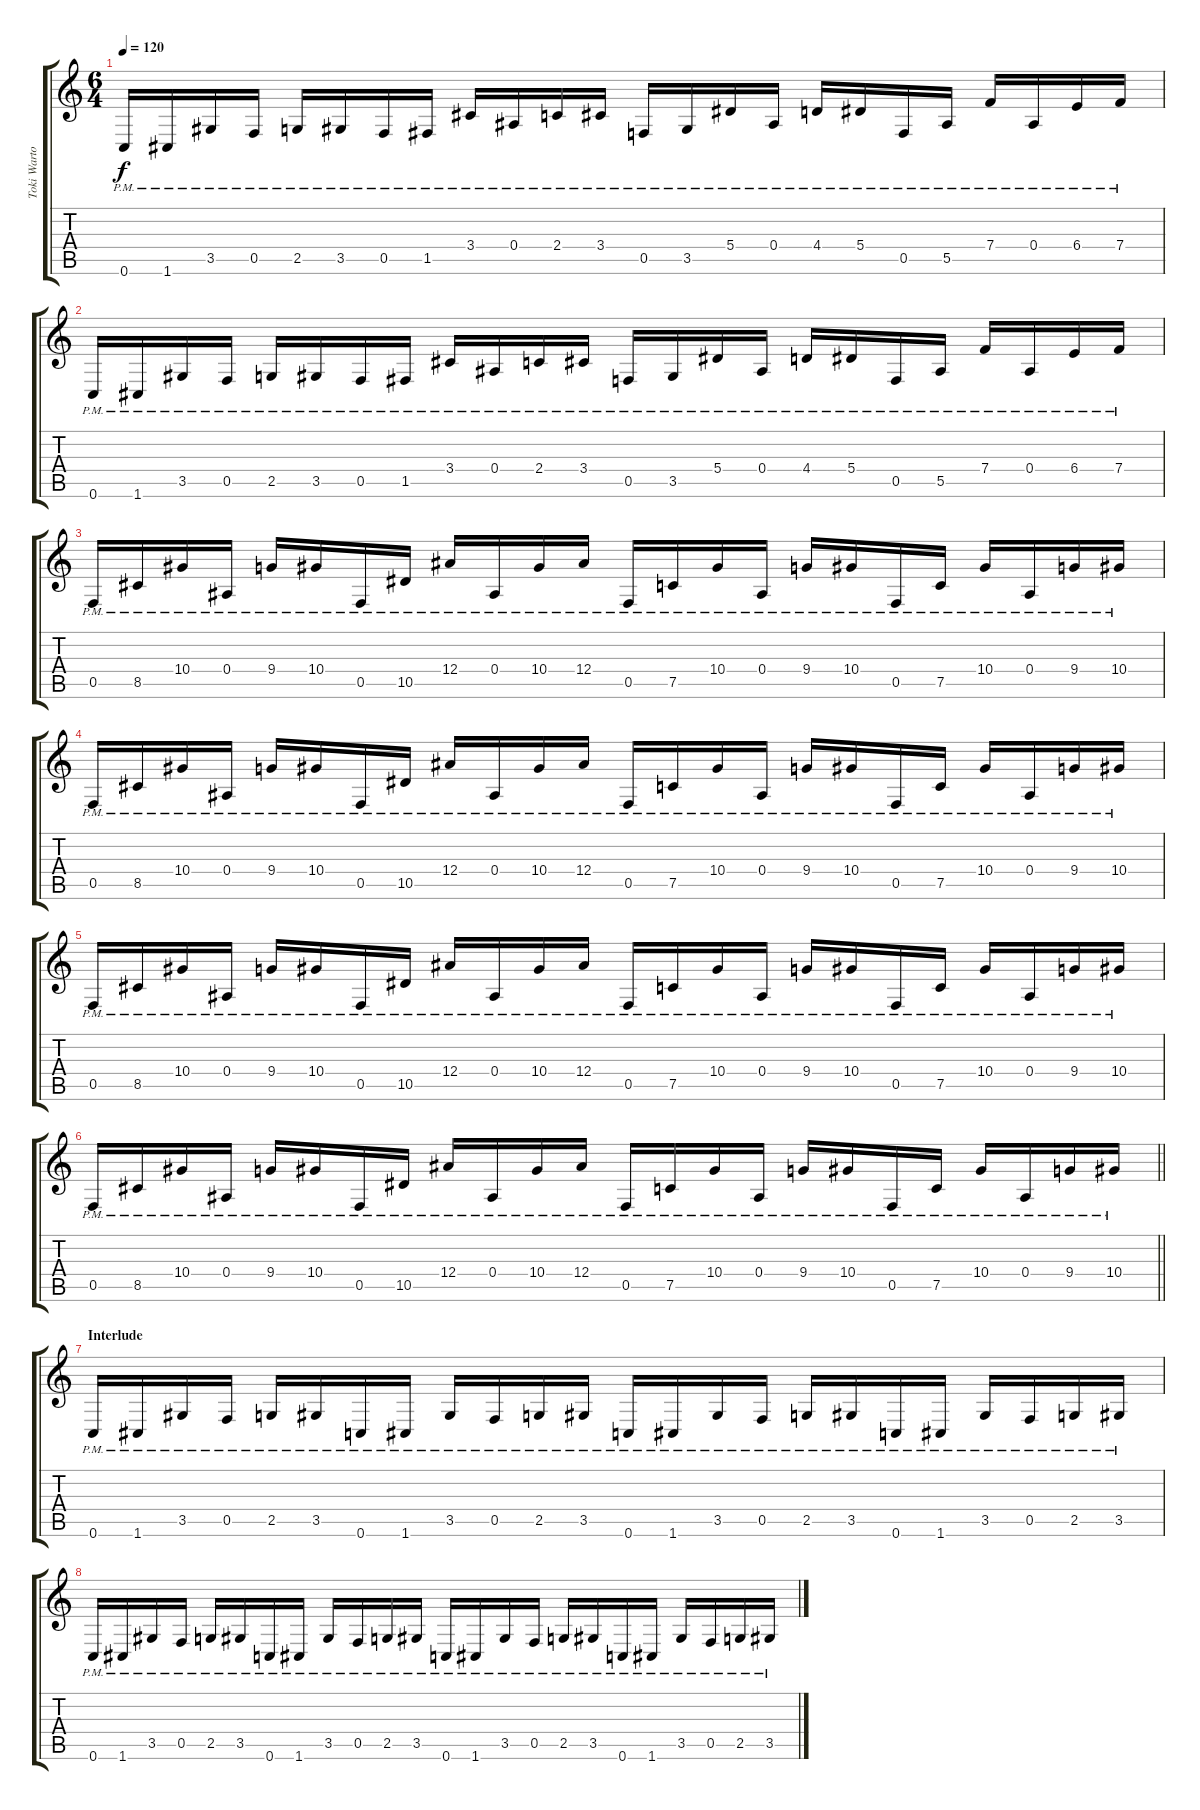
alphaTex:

\track ("Toki Wartooth (Lead Guitar 2)" "Toki Warto") {instrument distortionguitar}
\staff {score tabs}
\tuning (C4 G3 Eb3 Bb2 F2 C2) {hide}
\ts (6 4)
\tempo 120
\clef g2
\ks c
0.6{pm}.16{dy f} 1.6{pm}.16 3.5{pm}.16 0.5{pm}.16 2.5{pm}.16 3.5{pm}.16 0.5{pm}.16 1.5{pm}.16 3.4{pm}.16 0.4{pm}.16 2.4{pm}.16 3.4{pm}.16 0.5{pm}.16 3.5{pm}.16 5.4{pm}.16 0.4{pm}.16 4.4{pm}.16 5.4{pm}.16 0.5{pm}.16 5.5{pm}.16 7.4{pm}.16 0.4{pm}.16 6.4{pm}.16 7.4{pm}.16 |
0.6{pm}.16 1.6{pm}.16 3.5{pm}.16 0.5{pm}.16 2.5{pm}.16 3.5{pm}.16 0.5{pm}.16 1.5{pm}.16 3.4{pm}.16 0.4{pm}.16 2.4{pm}.16 3.4{pm}.16 0.5{pm}.16 3.5{pm}.16 5.4{pm}.16 0.4{pm}.16 4.4{pm}.16 5.4{pm}.16 0.5{pm}.16 5.5{pm}.16 7.4{pm}.16 0.4{pm}.16 6.4{pm}.16 7.4{pm}.16 |
0.5{pm}.16 8.5{pm}.16 10.4{pm}.16 0.4{pm}.16 9.4{pm}.16 10.4{pm}.16 0.5{pm}.16 10.5{pm}.16 12.4{pm}.16 0.4{pm}.16 10.4{pm}.16 12.4{pm}.16 0.5{pm}.16 7.5{pm}.16 10.4{pm}.16 0.4{pm}.16 9.4{pm}.16 10.4{pm}.16 0.5{pm}.16 7.5{pm}.16 10.4{pm}.16 0.4{pm}.16 9.4{pm}.16 10.4{pm}.16 |
0.5{pm}.16 8.5{pm}.16 10.4{pm}.16 0.4{pm}.16 9.4{pm}.16 10.4{pm}.16 0.5{pm}.16 10.5{pm}.16 12.4{pm}.16 0.4{pm}.16 10.4{pm}.16 12.4{pm}.16 0.5{pm}.16 7.5{pm}.16 10.4{pm}.16 0.4{pm}.16 9.4{pm}.16 10.4{pm}.16 0.5{pm}.16 7.5{pm}.16 10.4{pm}.16 0.4{pm}.16 9.4{pm}.16 10.4{pm}.16 |
0.5{pm}.16 8.5{pm}.16 10.4{pm}.16 0.4{pm}.16 9.4{pm}.16 10.4{pm}.16 0.5{pm}.16 10.5{pm}.16 12.4{pm}.16 0.4{pm}.16 10.4{pm}.16 12.4{pm}.16 0.5{pm}.16 7.5{pm}.16 10.4{pm}.16 0.4{pm}.16 9.4{pm}.16 10.4{pm}.16 0.5{pm}.16 7.5{pm}.16 10.4{pm}.16 0.4{pm}.16 9.4{pm}.16 10.4{pm}.16 |
\barLineRight lightlight
0.5{pm}.16 8.5{pm}.16 10.4{pm}.16 0.4{pm}.16 9.4{pm}.16 10.4{pm}.16 0.5{pm}.16 10.5{pm}.16 12.4{pm}.16 0.4{pm}.16 10.4{pm}.16 12.4{pm}.16 0.5{pm}.16 7.5{pm}.16 10.4{pm}.16 0.4{pm}.16 9.4{pm}.16 10.4{pm}.16 0.5{pm}.16 7.5{pm}.16 10.4{pm}.16 0.4{pm}.16 9.4{pm}.16 10.4{pm}.16 |
\section ("" "Interlude")
0.6{pm}.16 1.6{pm}.16 3.5{pm}.16 0.5{pm}.16 2.5{pm}.16 3.5{pm}.16 0.6{pm}.16 1.6{pm}.16 3.5{pm}.16 0.5{pm}.16 2.5{pm}.16 3.5{pm}.16 0.6{pm}.16 1.6{pm}.16 3.5{pm}.16 0.5{pm}.16 2.5{pm}.16 3.5{pm}.16 0.6{pm}.16 1.6{pm}.16 3.5{pm}.16 0.5{pm}.16 2.5{pm}.16 3.5{pm}.16 |
0.6{pm}.16 1.6{pm}.16 3.5{pm}.16 0.5{pm}.16 2.5{pm}.16 3.5{pm}.16 0.6{pm}.16 1.6{pm}.16 3.5{pm}.16 0.5{pm}.16 2.5{pm}.16 3.5{pm}.16 0.6{pm}.16 1.6{pm}.16 3.5{pm}.16 0.5{pm}.16 2.5{pm}.16 3.5{pm}.16 0.6{pm}.16 1.6{pm}.16 3.5{pm}.16 0.5{pm}.16 2.5{pm}.16 3.5{pm}.16
